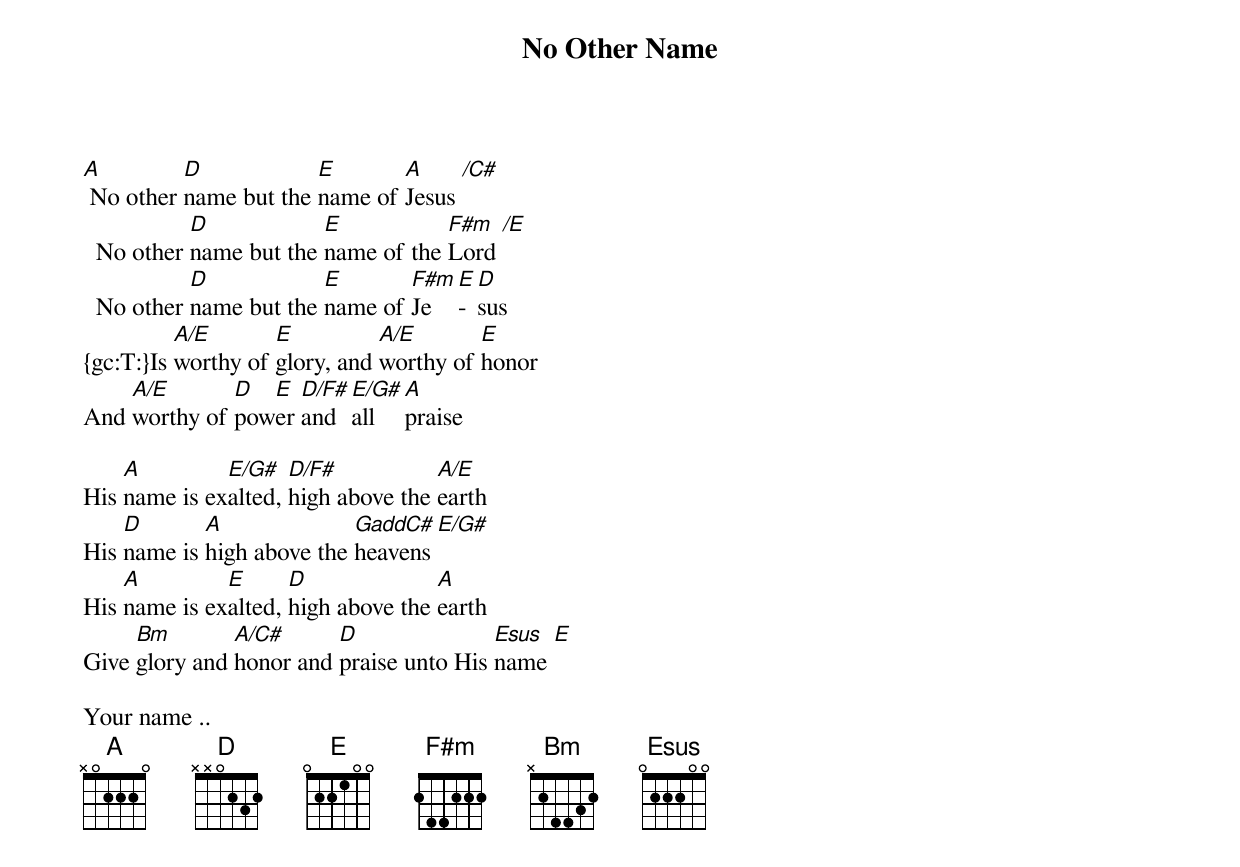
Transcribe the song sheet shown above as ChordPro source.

{title: No Other Name}
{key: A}
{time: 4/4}
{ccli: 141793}
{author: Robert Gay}
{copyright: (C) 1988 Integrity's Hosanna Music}

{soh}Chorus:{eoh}
[A] No other [D]name but the [E]name of [A]Jesus [/C#]
  No other [D]name but the [E]name of the [F#m]Lord [/E]
  No other [D]name but the [E]name of [F#m]Je[E]-[D]sus
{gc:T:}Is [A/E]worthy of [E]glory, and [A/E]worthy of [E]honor
And [A/E]worthy of [D]pow[E]er [D/F#]and [E/G#]all [A]praise

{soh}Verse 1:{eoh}
His [A]name is ex[E/G#]alted, [D/F#]high above the [A/E]earth
His [D]name is [A]high above the [GaddC#]heavens [E/G#]
His [A]name is ex[E]alted, [D]high above the [A]earth
Give [Bm]glory and [A/C#]honor and [D]praise unto His [Esus]name [E]

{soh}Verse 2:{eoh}
Your name ..
